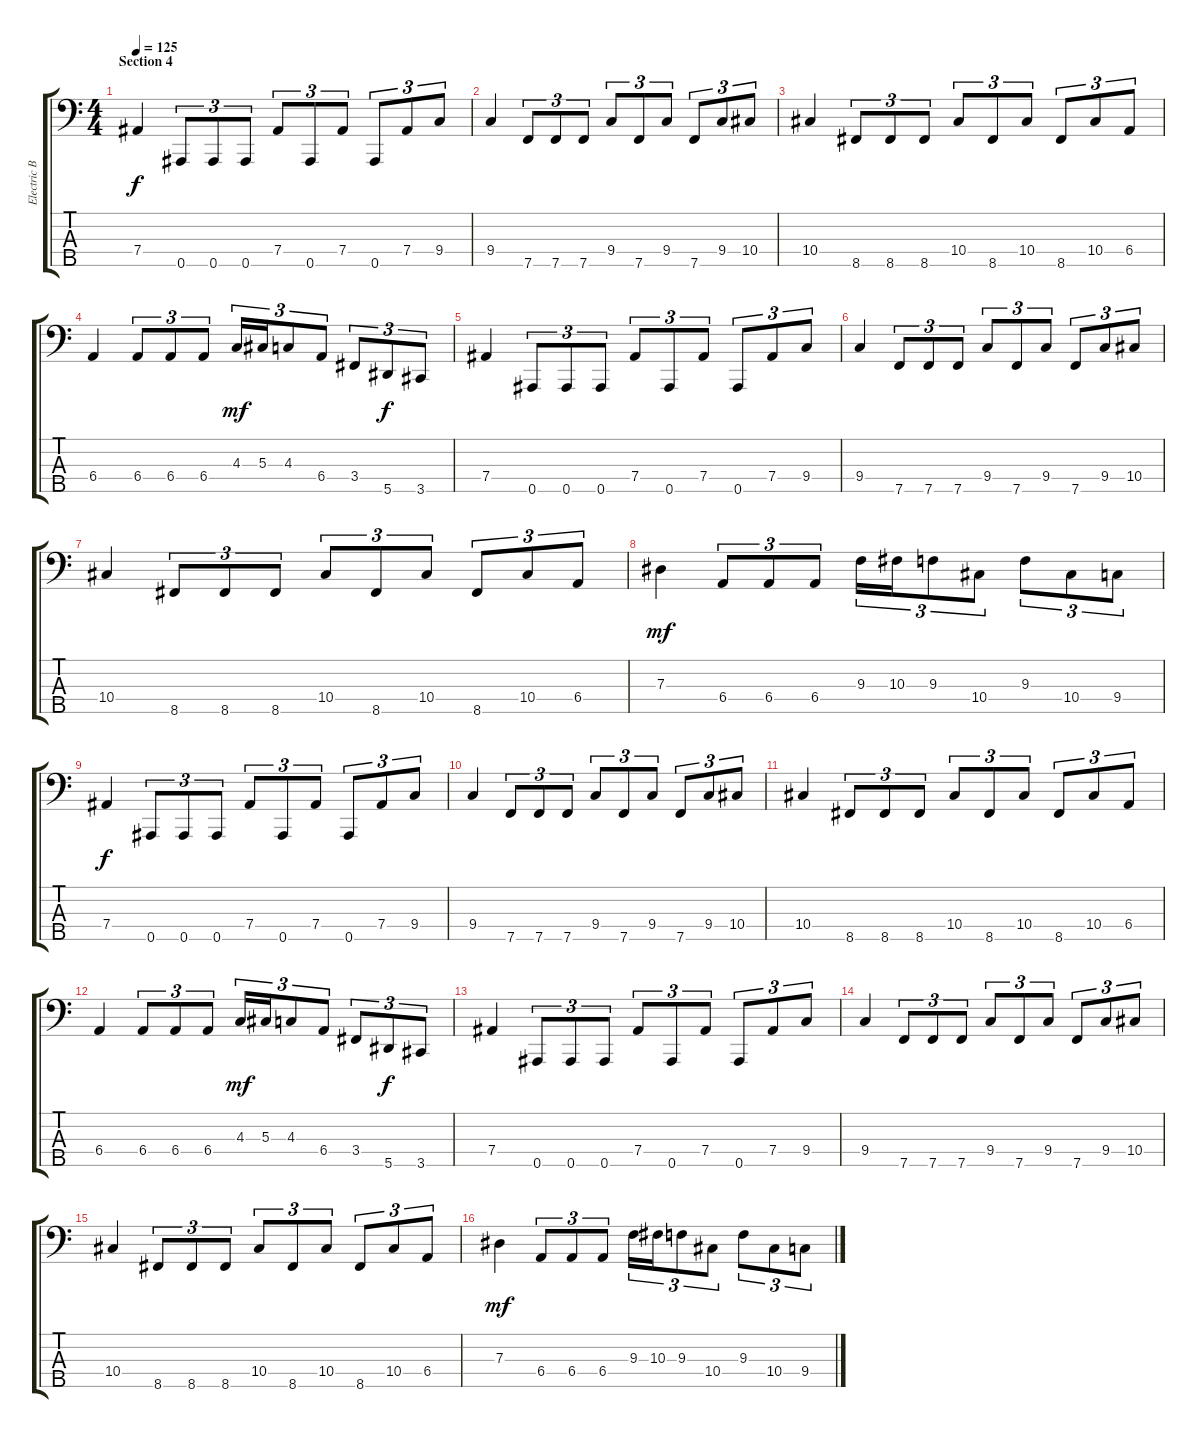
\track ("Electric Bass" "Electric B") {instrument electricbasspick}
\staff {score tabs}
\tuning (Gb2 Db2 Ab1 Eb1 Bb0) {hide}
\ts (4 4)
\section ("" "Section 4")
\tempo 125
\clef f4
\ks c
7.4.4{dy f} 0.5.8{tu (3 2)} 0.5.8{tu (3 2)} 0.5.8{tu (3 2)} 7.4.8{tu (3 2)} 0.5.8{tu (3 2)} 7.4.8{tu (3 2)} 0.5.8{tu (3 2)} 7.4.8{tu (3 2)} 9.4.8{tu (3 2)} |
9.4.4 7.5.8{tu (3 2)} 7.5.8{tu (3 2)} 7.5.8{tu (3 2)} 9.4.8{tu (3 2)} 7.5.8{tu (3 2)} 9.4.8{tu (3 2)} 7.5.8{tu (3 2)} 9.4.8{tu (3 2)} 10.4.8{tu (3 2)} |
10.4.4 8.5.8{tu (3 2)} 8.5.8{tu (3 2)} 8.5.8{tu (3 2)} 10.4.8{tu (3 2)} 8.5.8{tu (3 2)} 10.4.8{tu (3 2)} 8.5.8{tu (3 2)} 10.4.8{tu (3 2)} 6.4.8{tu (3 2)} |
6.4.4 6.4.8{tu (3 2)} 6.4.8{tu (3 2)} 6.4.8{tu (3 2)} 4.3.16{tu (3 2) dy mf} 5.3.16{tu (3 2)} 4.3.8{tu (3 2)} 6.4.8{tu (3 2)} 3.4.8{tu (3 2)} 5.5.8{tu (3 2) dy f} 3.5.8{tu (3 2)} |
7.4.4 0.5.8{tu (3 2)} 0.5.8{tu (3 2)} 0.5.8{tu (3 2)} 7.4.8{tu (3 2)} 0.5.8{tu (3 2)} 7.4.8{tu (3 2)} 0.5.8{tu (3 2)} 7.4.8{tu (3 2)} 9.4.8{tu (3 2)} |
9.4.4 7.5.8{tu (3 2)} 7.5.8{tu (3 2)} 7.5.8{tu (3 2)} 9.4.8{tu (3 2)} 7.5.8{tu (3 2)} 9.4.8{tu (3 2)} 7.5.8{tu (3 2)} 9.4.8{tu (3 2)} 10.4.8{tu (3 2)} |
10.4.4 8.5.8{tu (3 2)} 8.5.8{tu (3 2)} 8.5.8{tu (3 2)} 10.4.8{tu (3 2)} 8.5.8{tu (3 2)} 10.4.8{tu (3 2)} 8.5.8{tu (3 2)} 10.4.8{tu (3 2)} 6.4.8{tu (3 2)} |
7.3.4{dy mf} 6.4.8{tu (3 2)} 6.4.8{tu (3 2)} 6.4.8{tu (3 2)} 9.3.16{tu (3 2)} 10.3.16{tu (3 2)} 9.3.8{tu (3 2)} 10.4.8{tu (3 2)} 9.3.8{tu (3 2)} 10.4.8{tu (3 2)} 9.4.8{tu (3 2)} |
7.4.4{dy f} 0.5.8{tu (3 2)} 0.5.8{tu (3 2)} 0.5.8{tu (3 2)} 7.4.8{tu (3 2)} 0.5.8{tu (3 2)} 7.4.8{tu (3 2)} 0.5.8{tu (3 2)} 7.4.8{tu (3 2)} 9.4.8{tu (3 2)} |
9.4.4 7.5.8{tu (3 2)} 7.5.8{tu (3 2)} 7.5.8{tu (3 2)} 9.4.8{tu (3 2)} 7.5.8{tu (3 2)} 9.4.8{tu (3 2)} 7.5.8{tu (3 2)} 9.4.8{tu (3 2)} 10.4.8{tu (3 2)} |
10.4.4 8.5.8{tu (3 2)} 8.5.8{tu (3 2)} 8.5.8{tu (3 2)} 10.4.8{tu (3 2)} 8.5.8{tu (3 2)} 10.4.8{tu (3 2)} 8.5.8{tu (3 2)} 10.4.8{tu (3 2)} 6.4.8{tu (3 2)} |
6.4.4 6.4.8{tu (3 2)} 6.4.8{tu (3 2)} 6.4.8{tu (3 2)} 4.3.16{tu (3 2) dy mf} 5.3.16{tu (3 2)} 4.3.8{tu (3 2)} 6.4.8{tu (3 2)} 3.4.8{tu (3 2)} 5.5.8{tu (3 2) dy f} 3.5.8{tu (3 2)} |
7.4.4 0.5.8{tu (3 2)} 0.5.8{tu (3 2)} 0.5.8{tu (3 2)} 7.4.8{tu (3 2)} 0.5.8{tu (3 2)} 7.4.8{tu (3 2)} 0.5.8{tu (3 2)} 7.4.8{tu (3 2)} 9.4.8{tu (3 2)} |
9.4.4 7.5.8{tu (3 2)} 7.5.8{tu (3 2)} 7.5.8{tu (3 2)} 9.4.8{tu (3 2)} 7.5.8{tu (3 2)} 9.4.8{tu (3 2)} 7.5.8{tu (3 2)} 9.4.8{tu (3 2)} 10.4.8{tu (3 2)} |
10.4.4 8.5.8{tu (3 2)} 8.5.8{tu (3 2)} 8.5.8{tu (3 2)} 10.4.8{tu (3 2)} 8.5.8{tu (3 2)} 10.4.8{tu (3 2)} 8.5.8{tu (3 2)} 10.4.8{tu (3 2)} 6.4.8{tu (3 2)} |
7.3.4{dy mf} 6.4.8{tu (3 2)} 6.4.8{tu (3 2)} 6.4.8{tu (3 2)} 9.3.16{tu (3 2)} 10.3.16{tu (3 2)} 9.3.8{tu (3 2)} 10.4.8{tu (3 2)} 9.3.8{tu (3 2)} 10.4.8{tu (3 2)} 9.4.8{tu (3 2)}
